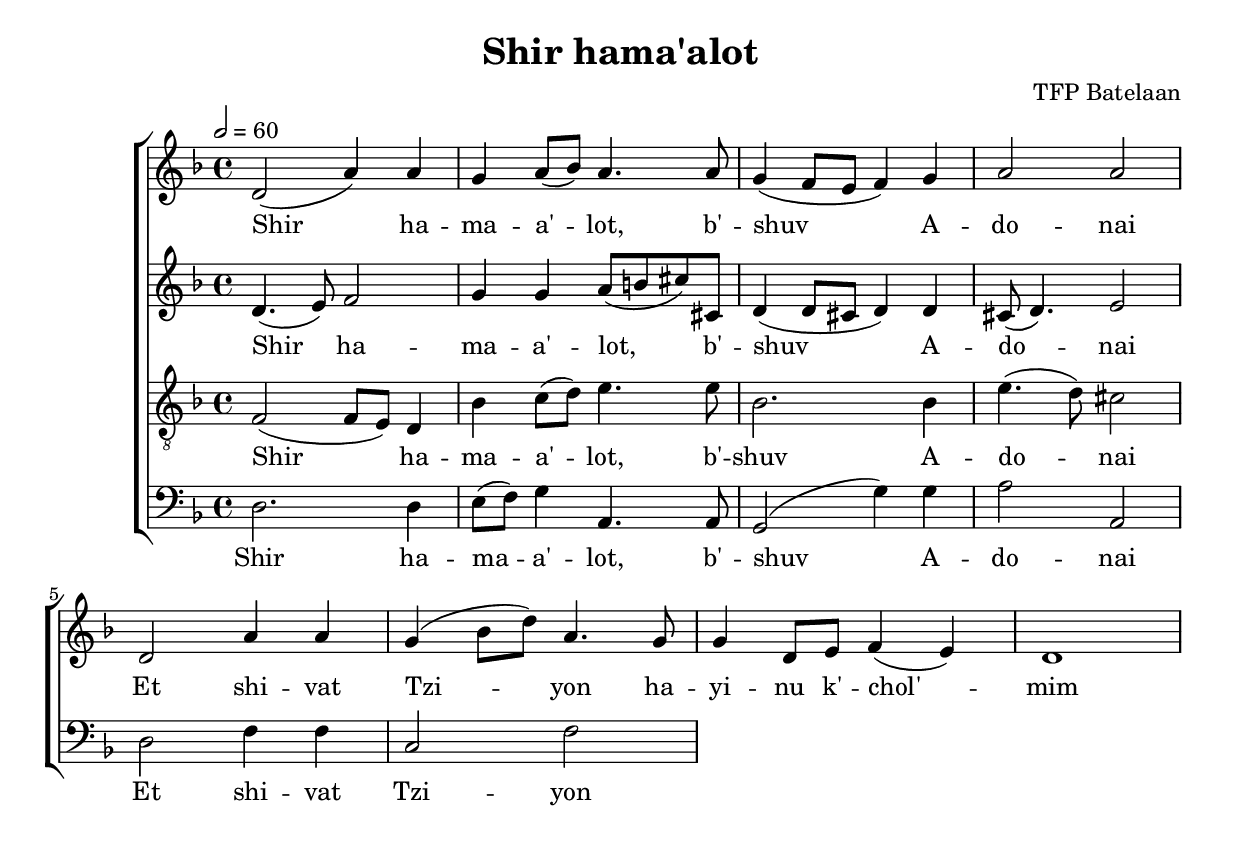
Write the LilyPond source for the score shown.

\header {
  title = "Shir hama'alot"
  composer = "TFP Batelaan"
}

global = {
  \key d \minor
  \time 4/4
  \tempo 2 = 60
  \dynamicUp
}
sopranonotes = \relative c' {
  d2 (a'4) a g a8 (bes) a4. a8 g4 (f8 e f4) g a2 a2
d,2 a'4 a g (bes8 d) a4. g8 g4 d8 e f4 (e) d1
}
sopranowords = \lyricmode { 
Shir ha -- ma -- a' -- lot, b' -- shuv A -- do -- nai
Et shi -- vat Tzi -- yon ha -- yi -- nu k' -- chol' -- mim
}
altonotes = \relative c' {
  d4. (e8) f2 g4 g4 a8 (b cis) cis,8 d4 (d8 cis d4) d cis8 (d4.) e2
  }

altowords = \lyricmode { Shir ha -- ma -- a' -- lot, b' -- shuv A -- do -- nai
Et shi -- vat Tzi -- yon ha -- yi -- nu k' -- chol' -- mim }
tenornotes = \relative c {
  \clef "G_8"
  f2 (f8 e) d4 bes' c8 (d) e4. e8 bes2. bes4 e4. (d8) cis2
}
tenorwords = \lyricmode {Shir ha -- ma -- a' -- lot, b' -- shuv A -- do -- nai
Et shi -- vat Tzi -- yon ha -- yi -- nu k' -- chol' -- mim }
bassnotes = \relative c{
  \clef bass
  d2. d4 e8 (f) g4 a,4. a8 g2 (g'4) g4 a2 a,2
  d2 f4 f c2 f

}
basswords = \lyricmode { Shir ha -- ma -- a' -- lot, b' -- shuv A -- do -- nai
Et shi -- vat Tzi -- yon ha -- yi -- nu k' -- chol' -- mim }

\score {
\midi{}
\layout{}
  \new ChoirStaff <<
    \new Staff <<
      \new Voice = "soprano" <<
        \global
        \sopranonotes
      >>
      \lyricsto "soprano" \new Lyrics \sopranowords
    >>
    \new Staff <<
      \new Voice = "alto" <<
        \global
        \altonotes
      >>
      \lyricsto "alto" \new Lyrics \altowords
    >>
    \new Staff <<
      \new Voice = "tenor" <<
        \global
        \tenornotes
      >>
      \lyricsto "tenor" \new Lyrics \tenorwords
    >>
    \new Staff <<
      \new Voice = "bass" <<
        \global
        \bassnotes
      >>
      \lyricsto "bass" \new Lyrics \basswords
    >>
  >>
}